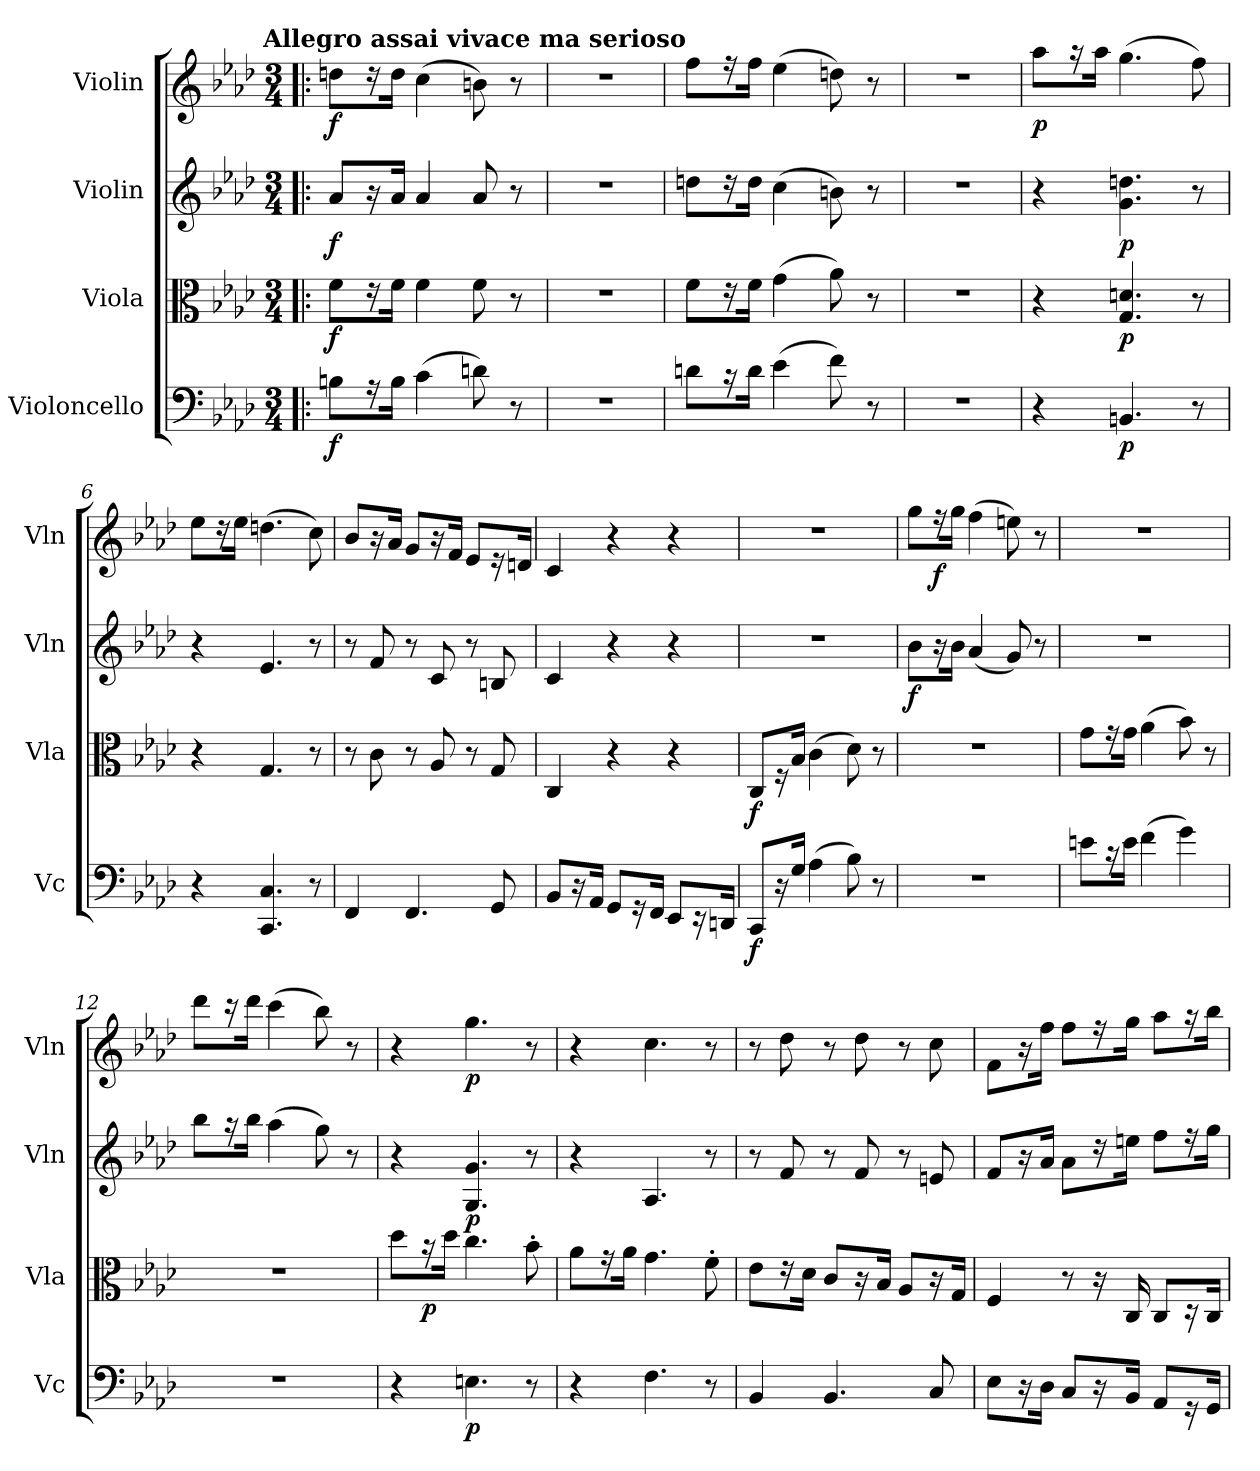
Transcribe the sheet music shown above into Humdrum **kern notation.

**kern	**dynam	**kern	**dynam	**kern	**dynam	**kern	**dynam
*part4	*part4	*part3	*part3	*part2	*part2	*part1	*part1
*staff4	*staff4	*staff3	*staff3	*staff2	*staff2	*staff1	*staff1
*I"Violoncello	*	*I"Viola	*	*I"Violin	*	*I"Violin	*
*I'Vc	*	*I'Vla	*	*I'Vln	*	*I'Vln	*
*clefF4	*	*clefC3	*	*clefG2	*	*clefG2	*
*k[b-e-a-d-]	*	*k[b-e-a-d-]	*	*k[b-e-a-d-]	*	*k[b-e-a-d-]	*
*f:	*	*f:	*	*f:	*	*f:	*
!!LO:TX:omd:t=Allegro assai vivace ma serioso
*M3/4	*	*M3/4	*	*M3/4	*	*M3/4	*
*MM144	*	*MM144	*	*MM144	*	*MM144	*
=1!|:	=1!|:	=1!|:	=1!|:	=1!|:	=1!|:	=1!|:	=1!|:
8Bn\L	f	8f\L	f	8a-/L	f	8ddn\L	f
16r	.	16r	.	16r	.	16r	.
16B\Jk	.	16f\Jk	.	16a-/Jk	.	16dd\Jk	.
(4c\	.	4f\	.	4a-/	.	(4cc\	.
8dn\)	.	8f\	.	8a-/	.	8bn\)	.
8r	.	8r	.	8r	.	8r	.
=2	=2	=2	=2	=2	=2	=2	=2
2.r	.	2.r	.	2.r	.	2.r	.
=3	=3	=3	=3	=3	=3	=3	=3
8dn\L	.	8f\L	.	8ddn\L	.	8ff\L	.
16r	.	16r	.	16r	.	16r	.
16d\Jk	.	16f\Jk	.	16dd\Jk	.	16ff\Jk	.
(4e-\	.	(4g\	.	(4cc\	.	(4ee-\	.
8f\)	.	8a-\)	.	8bn\)	.	8ddn\)	.
8r	.	8r	.	8r	.	8r	.
=4	=4	=4	=4	=4	=4	=4	=4
2.r	.	2.r	.	2.r	.	2.r	.
=5	=5	=5	=5	=5	=5	=5	=5
4r	.	4r	.	4r	.	8aa-\L	p
.	.	.	.	.	.	16r	.
.	.	.	.	.	.	16aa-\Jk	.
4.BBn/	p	4.G/ 4.dn/	p	4.g\ 4.ddn\	p	(4.gg\	.
8r	.	8r	.	8r	.	8ff\)	.
=6	=6	=6	=6	=6	=6	=6	=6
4r	.	4r	.	4r	.	8ee-\L	.
.	.	.	.	.	.	16r	.
.	.	.	.	.	.	16ee-\Jk	.
4.CC/ 4.C/	.	4.G/	.	4.e-/	.	(4.ddn\	.
8r	.	8r	.	8r	.	8cc\)	.
=7	=7	=7	=7	=7	=7	=7	=7
4FF/	.	8r	.	8r	.	8b-/L	.
.	.	8c\	.	8f/	.	16r	.
.	.	.	.	.	.	16a-/Jk	.
4.FF/	.	8r	.	8r	.	8g/L	.
.	.	8A-/	.	8c/	.	16r	.
.	.	.	.	.	.	16f/Jk	.
.	.	8r	.	8r	.	8e-/L	.
8GG/	.	8G/	.	8Bn/	.	16r	.
.	.	.	.	.	.	16dn/Jk	.
=8	=8	=8	=8	=8	=8	=8	=8
8BB-/L	.	4C/	.	4c/	.	4c/	.
16r	.	.	.	.	.	.	.
16AA-/Jk	.	.	.	.	.	.	.
8GG/L	.	4r	.	4r	.	4r	.
16r	.	.	.	.	.	.	.
16FF/Jk	.	.	.	.	.	.	.
8EE-/L	.	4r	.	4r	.	4r	.
16r	.	.	.	.	.	.	.
16DDn/Jk	.	.	.	.	.	.	.
=9	=9	=9	=9	=9	=9	=9	=9
8CC/L	f	8C/L	f	2.r	.	2.r	.
16r	.	16r	.	.	.	.	.
16G/Jk	.	16B-/Jk	.	.	.	.	.
(4A-\	.	(4c\	.	.	.	.	.
8B-\)	.	8d-\)	.	.	.	.	.
8r	.	8r	.	.	.	.	.
=10	=10	=10	=10	=10	=10	=10	=10
2.r	.	2.r	.	8b-\L	f	8gg\L	.
.	.	.	.	16r	.	16r	f
.	.	.	.	16b-\Jk	.	16gg\Jk	.
.	.	.	.	(4a-/	.	(4ff\	.
.	.	.	.	8g/)	.	8een\)	.
.	.	.	.	8r	.	8r	.
=11	=11	=11	=11	=11	=11	=11	=11
8en\L	.	8g\L	.	2.r	.	2.r	.
16r	.	16r	.	.	.	.	.
16e\Jk	.	16g\Jk	.	.	.	.	.
(4f\	.	(4a-\	.	.	.	.	.
4g\)	.	8b-\)	.	.	.	.	.
.	.	8r	.	.	.	.	.
=12	=12	=12	=12	=12	=12	=12	=12
2.r	.	2.r	.	8bb-\L	.	8ddd-\L	.
.	.	.	.	16r	.	16r	.
.	.	.	.	16bb-\Jk	.	16ddd-\Jk	.
.	.	.	.	(4aa-\	.	(4ccc\	.
.	.	.	.	8gg\)	.	8bb-\)	.
.	.	.	.	8r	.	8r	.
=13	=13	=13	=13	=13	=13	=13	=13
4r	.	8dd-\L	.	4r	.	4r	.
.	.	16r	p	.	.	.	.
.	.	16dd-\Jk	.	.	.	.	.
4.En\	p	4.cc\	.	4.G/ 4.g/	p	4.gg\	p
8r	.	8b-'\	.	8r	.	8r	.
=14	=14	=14	=14	=14	=14	=14	=14
4r	.	8a-\L	.	4r	.	4r	.
.	.	16r	.	.	.	.	.
.	.	16a-\Jk	.	.	.	.	.
4.F\	.	4.g\	.	4.A-/	.	4.cc\	.
8r	.	8f'\	.	8r	.	8r	.
=15	=15	=15	=15	=15	=15	=15	=15
4BB-/	.	8e-\L	.	8r	.	8r	.
.	.	16r	.	8f/	.	8dd-\	.
.	.	16d-\Jk	.	.	.	.	.
4.BB-/	.	8c/L	.	8r	.	8r	.
.	.	16r	.	8f/	.	8dd-\	.
.	.	16B-/Jk	.	.	.	.	.
.	.	8A-/L	.	8r	.	8r	.
8C/	.	16r	.	8en/	.	8cc\	.
.	.	16G/Jk	.	.	.	.	.
=16	=16	=16	=16	=16	=16	=16	=16
8E-\L	.	4F/	.	8f/L	.	8f\L	.
16r	.	.	.	16r	.	16r	.
16D-\Jk	.	.	.	16a-/Jk	.	16ff\Jk	.
8C/L	.	8r	.	8a-\L	.	8ff\L	.
16r	.	16r	.	16r	.	16r	.
16BB-/Jk	.	16C/	.	16een\Jk	.	16gg\Jk	.
8AA-/L	.	8C/L	.	8ff\L	.	8aa-\L	.
16r	.	16r	.	16r	.	16r	.
16GG/Jk	.	16C/Jk	.	16gg\Jk	.	16bb-\Jk	.
=	=	=	=	=	=	=	=
*-	*-	*-	*-	*-	*-	*-	*-
